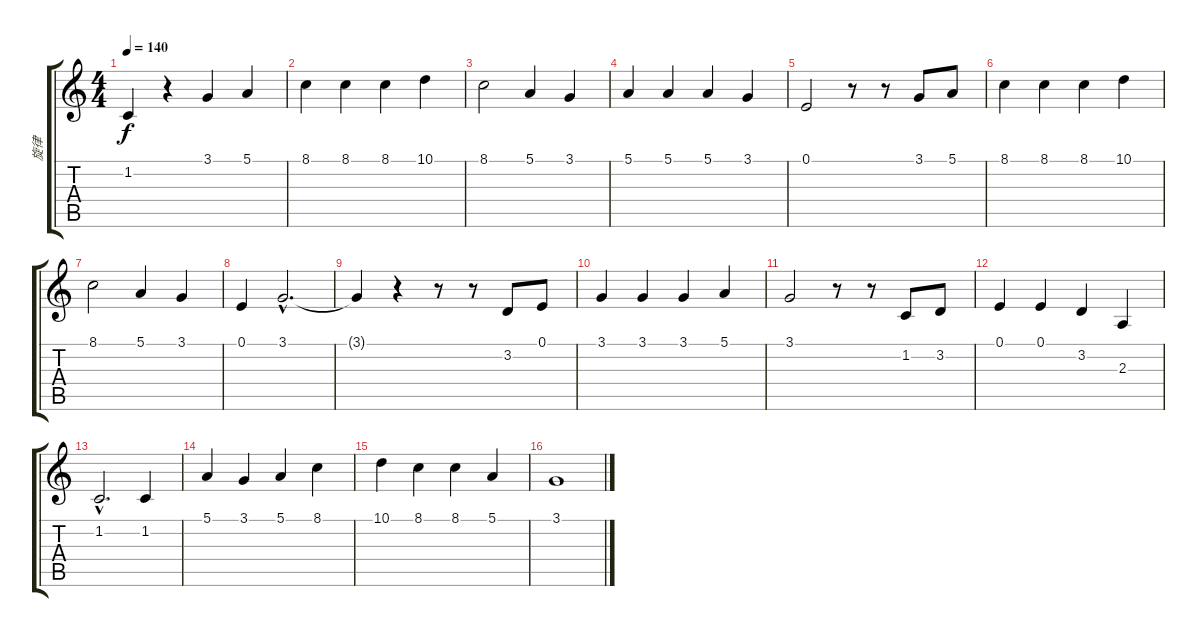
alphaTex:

\track ("旋律" "旋律") {instrument pad5bowed}
\staff {score tabs}
\tuning (E4 B3 G3 D3 A2 E2) {hide}
\ts (4 4)
\tempo 140
\clef g2
\ks c
1.2{t}.4{dy f} r.4 3.1.4 5.1.4 |
8.1.4 8.1.4 8.1.4 10.1.4 |
8.1.2 5.1.4 3.1.4 |
5.1.4 5.1.4 5.1.4 3.1.4 |
0.1.2 r.8 r.8 3.1.8 5.1.8 |
8.1.4 8.1.4 8.1.4 10.1.4 |
8.1.2 5.1.4 3.1.4 |
0.1.4 3.1{hac}.2{d} |
3.1{t}.4 r.4 r.8 r.8 3.2.8 0.1.8 |
3.1.4 3.1.4 3.1.4 5.1.4 |
3.1.2 r.8 r.8 1.2.8 3.2.8 |
0.1.4 0.1.4 3.2.4 2.3.4 |
1.2{hac}.2{d} 1.2.4 |
5.1.4 3.1.4 5.1.4 8.1.4 |
10.1.4 8.1.4 8.1.4 5.1.4 |
3.1.1
